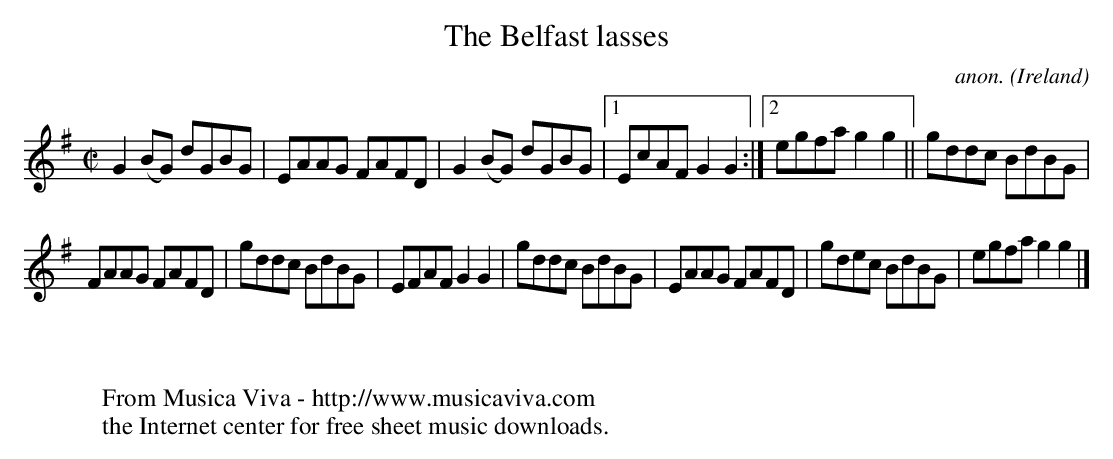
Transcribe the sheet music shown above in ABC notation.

X:1
T:The Belfast lasses
C:anon.
O:Ireland
M:C|
L:1/8
K:G
G2(BG) dGBG|EAAG FAFD|G2(BG) dGBG|[1EcAF G2G2:|[2egfa g2g2||gddc BdBG|
FAAG FAFD|gddc BdBG|EFAF G2G2|gddc BdBG|EAAG FAFD|gdec BdBG|egfa g2g2|]
W:
W:
W:  From Musica Viva - http://www.musicaviva.com
W:  the Internet center for free sheet music downloads.
